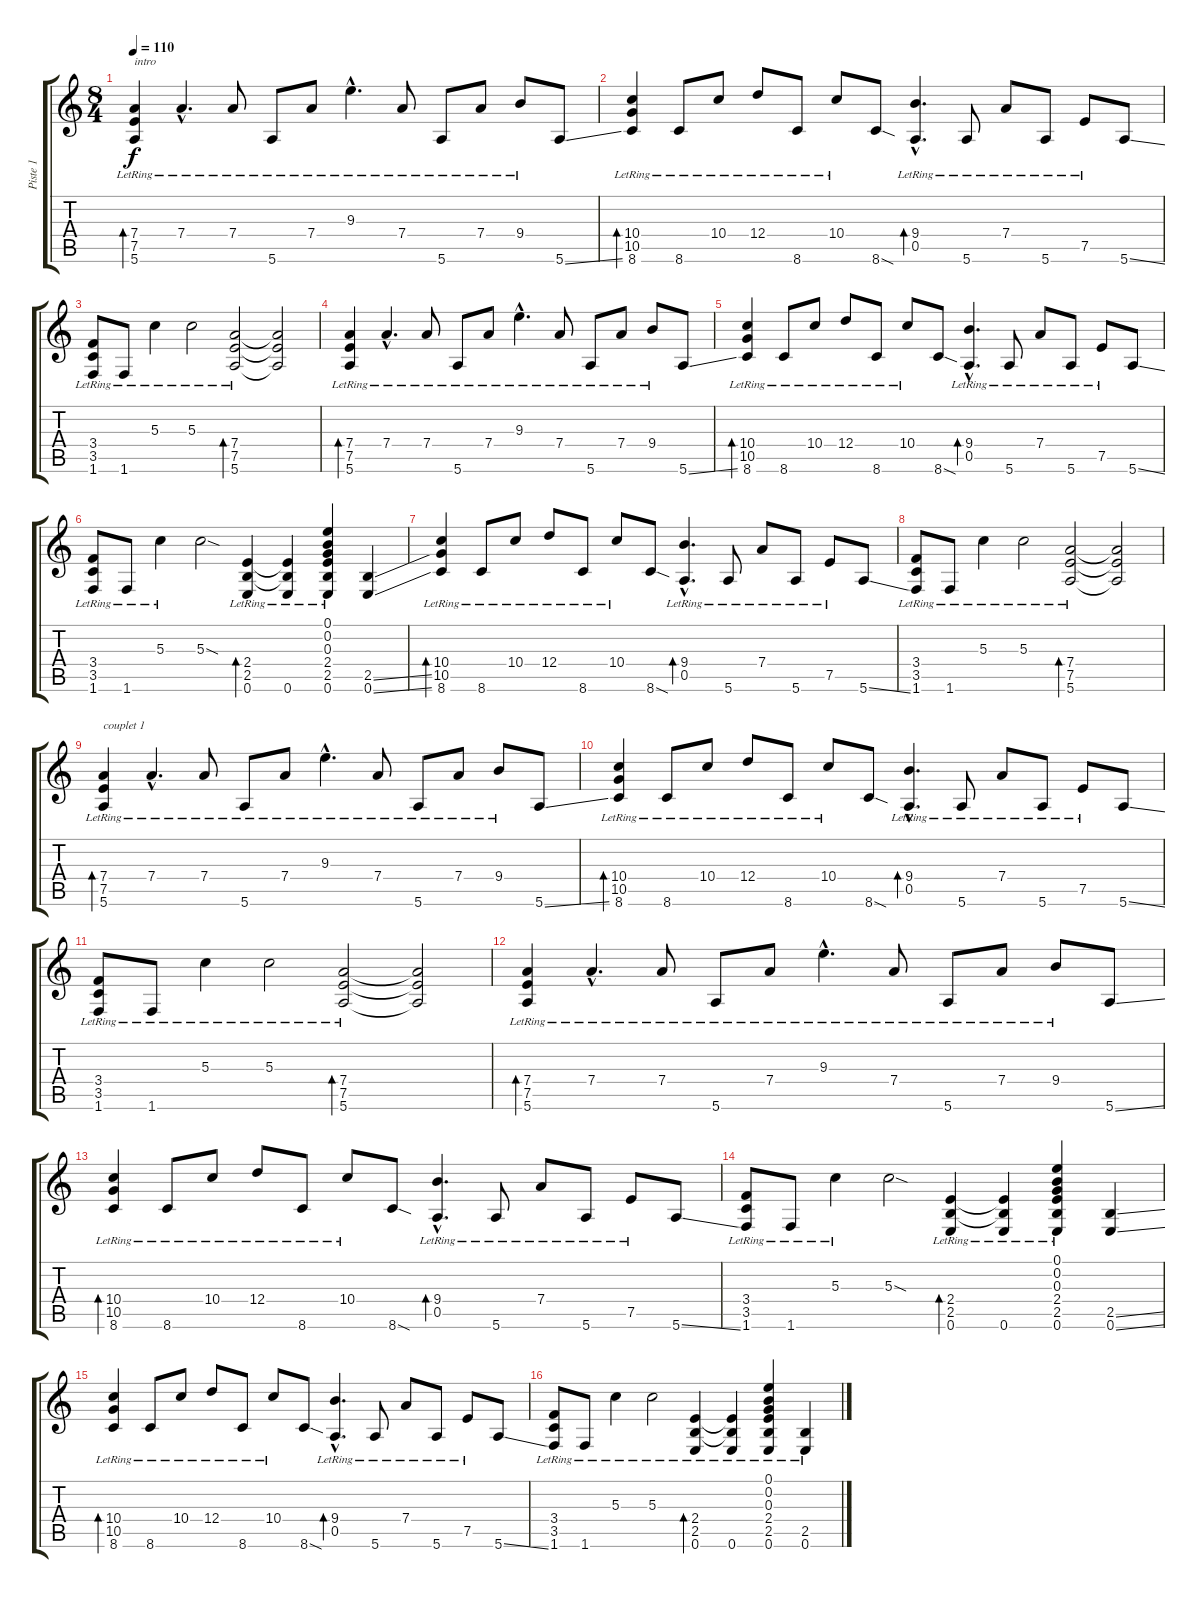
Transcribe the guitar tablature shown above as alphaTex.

\track ("Piste 1" "Piste 1") {instrument acousticguitarsteel}
\staff {score tabs}
\tuning (E4 B3 G3 D3 A2 E2) {hide}
\ts (8 4)
\tempo 110
\clef g2
\ks c
(7.4{lr} 7.5{lr} 5.6{lr}).4{bd 240 txt "intro" dy f instrument acousticguitarsteel} 7.4{hac lr}.4{d} 7.4{lr}.8 5.6{lr}.8 7.4{lr}.8 9.3{hac lr}.4{d} 7.4{lr}.8 5.6{lr}.8 7.4{lr}.8 9.4{lr}.8 5.6{ss}.8 |
(10.4{lr} 10.5{lr} 8.6{lr}).4{bd 240} 8.6{lr}.8 10.4{lr}.8 12.4{lr}.8 8.6{lr}.8 10.4{lr}.8 8.6{sod}.8 (9.4{hac lr} 0.5{hac lr}).4{d bd 240} 5.6{lr}.8 7.4{lr}.8 5.6{lr}.8 7.5{lr}.8 5.6{ss}.8 |
(3.4{lr} 3.5{lr} 1.6{lr}).8 1.6{lr}.8 5.3{lr}.4 5.3{lr}.2 (7.4{lr} 7.5{lr} 5.6{lr}).2{bd 240} (7.4{t} 7.5{t} 5.6{t}).2 |
(7.4{lr} 7.5{lr} 5.6{lr}).4{bd 240} 7.4{hac lr}.4{d} 7.4{lr}.8 5.6{lr}.8 7.4{lr}.8 9.3{hac lr}.4{d} 7.4{lr}.8 5.6{lr}.8 7.4{lr}.8 9.4{lr}.8 5.6{ss}.8 |
(10.4{lr} 10.5{lr} 8.6{lr}).4{bd 240} 8.6{lr}.8 10.4{lr}.8 12.4{lr}.8 8.6{lr}.8 10.4{lr}.8 8.6{sod}.8 (9.4{hac lr} 0.5{hac lr}).4{d bd 240} 5.6{lr}.8 7.4{lr}.8 5.6{lr}.8 7.5{lr}.8 5.6{ss}.8 |
(3.4{lr} 3.5{lr} 1.6{lr}).8 1.6{lr}.8 5.3{lr}.4 5.3{sod}.2 (2.4{lr} 2.5{lr} 0.6{lr}).4{bd 240} (2.4{t} 2.5{t} 0.6{lr}).4 (0.1{lr} 0.2{lr} 0.3{lr} 2.4{lr} 2.5{lr} 0.6{lr}).4 (2.5{ss} 0.6{ss}).4 |
(10.4{lr} 10.5{lr} 8.6{lr}).4{bd 240} 8.6{lr}.8 10.4{lr}.8 12.4{lr}.8 8.6{lr}.8 10.4{lr}.8 8.6{sod}.8 (9.4{hac lr} 0.5{hac lr}).4{d bd 240} 5.6{lr}.8 7.4{lr}.8 5.6{lr}.8 7.5{lr}.8 5.6{ss}.8 |
(3.4{lr} 3.5{lr} 1.6{lr}).8 1.6{lr}.8 5.3{lr}.4 5.3{lr}.2 (7.4{lr} 7.5{lr} 5.6{lr}).2{bd 240} (7.4{t} 7.5{t} 5.6{t}).2 |
(7.4{lr} 7.5{lr} 5.6{lr}).4{bd 240 txt "couplet 1"} 7.4{hac lr}.4{d} 7.4{lr}.8 5.6{lr}.8 7.4{lr}.8 9.3{hac lr}.4{d} 7.4{lr}.8 5.6{lr}.8 7.4{lr}.8 9.4{lr}.8 5.6{ss}.8 |
(10.4{lr} 10.5{lr} 8.6{lr}).4{bd 240} 8.6{lr}.8 10.4{lr}.8 12.4{lr}.8 8.6{lr}.8 10.4{lr}.8 8.6{sod}.8 (9.4{hac lr} 0.5{hac lr}).4{d bd 240} 5.6{lr}.8 7.4{lr}.8 5.6{lr}.8 7.5{lr}.8 5.6{ss}.8 |
(3.4{lr} 3.5{lr} 1.6{lr}).8 1.6{lr}.8 5.3{lr}.4 5.3{lr}.2 (7.4{lr} 7.5{lr} 5.6{lr}).2{bd 240} (7.4{t} 7.5{t} 5.6{t}).2 |
(7.4{lr} 7.5{lr} 5.6{lr}).4{bd 240} 7.4{hac lr}.4{d} 7.4{lr}.8 5.6{lr}.8 7.4{lr}.8 9.3{hac lr}.4{d} 7.4{lr}.8 5.6{lr}.8 7.4{lr}.8 9.4{lr}.8 5.6{ss}.8 |
(10.4{lr} 10.5{lr} 8.6{lr}).4{bd 240} 8.6{lr}.8 10.4{lr}.8 12.4{lr}.8 8.6{lr}.8 10.4{lr}.8 8.6{sod}.8 (9.4{hac lr} 0.5{hac lr}).4{d bd 240} 5.6{lr}.8 7.4{lr}.8 5.6{lr}.8 7.5{lr}.8 5.6{ss}.8 |
(3.4{lr} 3.5{lr} 1.6{lr}).8 1.6{lr}.8 5.3{lr}.4 5.3{sod}.2 (2.4{lr} 2.5{lr} 0.6{lr}).4{bd 240} (2.4{t} 2.5{t} 0.6{lr}).4 (0.1{lr} 0.2{lr} 0.3{lr} 2.4{lr} 2.5{lr} 0.6{lr}).4 (2.5{ss} 0.6{ss}).4 |
(10.4{lr} 10.5{lr} 8.6{lr}).4{bd 240} 8.6{lr}.8 10.4{lr}.8 12.4{lr}.8 8.6{lr}.8 10.4{lr}.8 8.6{sod}.8 (9.4{hac lr} 0.5{hac lr}).4{d bd 240} 5.6{lr}.8 7.4{lr}.8 5.6{lr}.8 7.5{lr}.8 5.6{ss}.8 |
(3.4{lr} 3.5{lr} 1.6{lr}).8 1.6{lr}.8 5.3{lr}.4 5.3{lr}.2 (2.4{lr} 2.5{lr} 0.6{lr}).4{bd 240} (2.4{t} 2.5{t} 0.6{lr}).4 (0.1{lr} 0.2{lr} 0.3{lr} 2.4{lr} 2.5{lr} 0.6{lr}).4 (2.5{ss} 0.6{lr}).4
